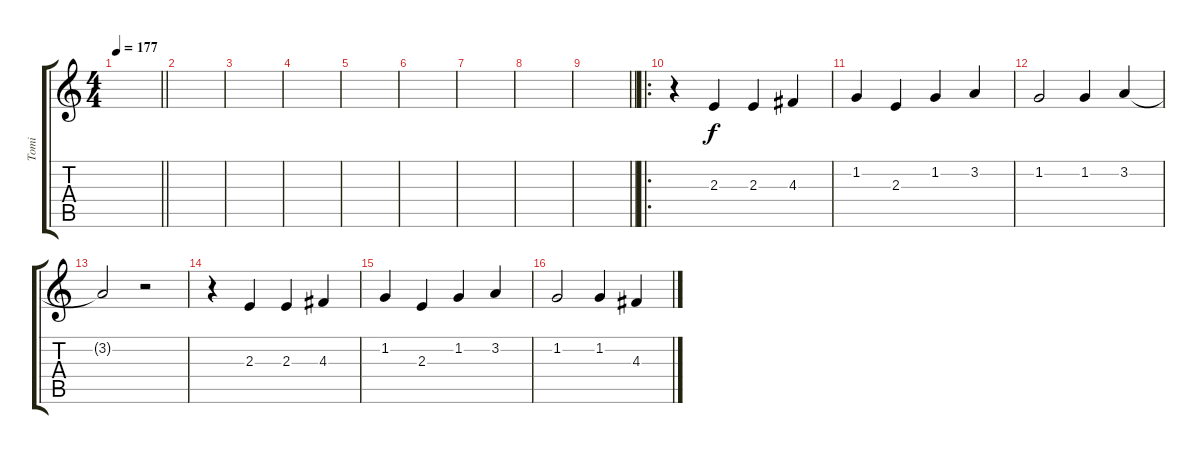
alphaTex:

\track ("Tomi" "Tomi") {instrument contrabass}
\staff {score tabs}
\tuning (B3 Gb3 D3 A2 E2 B1) {hide}
\ts (4 4)
\tempo 177
\clef g2
\barLineRight lightlight
\ks c
|
|
|
|
|
|
|
|
\barLineRight lightlight
|
\ro
r.4 2.3.4 2.3.4 4.3.4 |
1.2.4 2.3.4 1.2.4 3.2.4 |
1.2.2 1.2.4 3.2.4 |
3.2{t}.2 r.2 |
r.4 2.3.4 2.3.4 4.3.4 |
1.2.4 2.3.4 1.2.4 3.2.4 |
1.2.2 1.2.4 4.3.4
